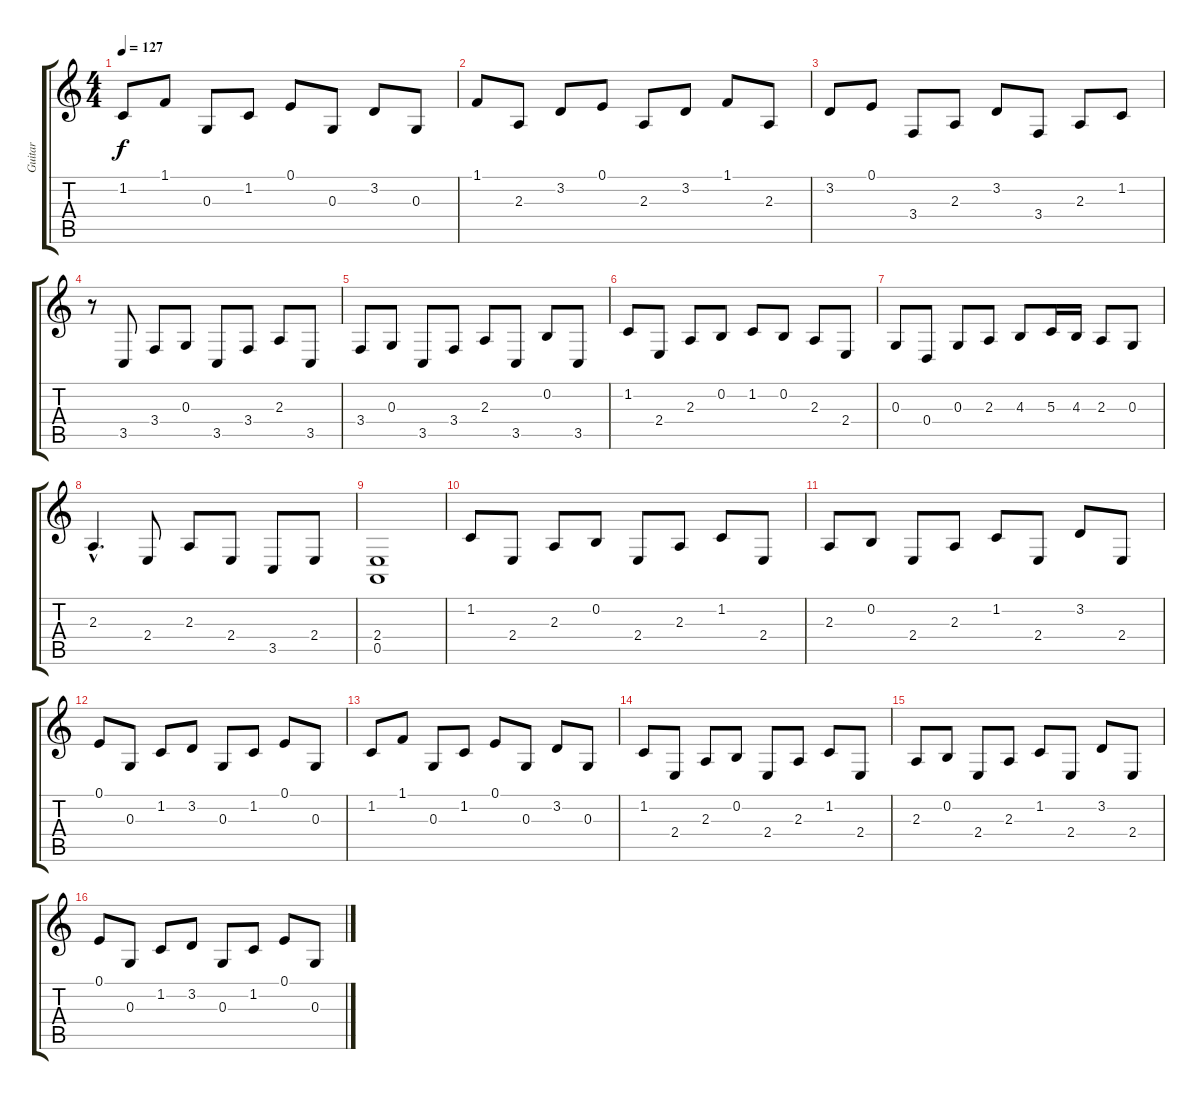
\track ("Guitar " "Guitar ") {instrument harpsichord}
\staff {score tabs}
\tuning (E4 B3 G3 D3 A2 E2) {hide}
\ts (4 4)
\tempo 127
\clef g2
\ks c
1.2.8{dy f} 1.1.8 0.3.8 1.2.8 0.1.8 0.3.8 3.2.8 0.3.8 |
1.1.8 2.3.8 3.2.8 0.1.8 2.3.8 3.2.8 1.1.8 2.3.8 |
3.2.8 0.1.8 3.4.8 2.3.8 3.2.8 3.4.8 2.3.8 1.2.8 |
r.8 3.5.8 3.4.8 0.3.8 3.5.8 3.4.8 2.3.8 3.5.8 |
3.4.8 0.3.8 3.5.8 3.4.8 2.3.8 3.5.8 0.2.8 3.5.8 |
1.2.8 2.4.8 2.3.8 0.2.8 1.2.8 0.2.8 2.3.8 2.4.8 |
0.3.8 0.4.8 0.3.8 2.3.8 4.3.8 5.3.16 4.3.16 2.3.8 0.3.8 |
2.3{hac}.4{d} 2.4.8 2.3.8 2.4.8 3.5.8 2.4.8 |
(2.4 0.5).1 |
1.2.8 2.4.8 2.3.8 0.2.8 2.4.8 2.3.8 1.2.8 2.4.8 |
2.3.8 0.2.8 2.4.8 2.3.8 1.2.8 2.4.8 3.2.8 2.4.8 |
0.1.8 0.3.8 1.2.8 3.2.8 0.3.8 1.2.8 0.1.8 0.3.8 |
1.2.8 1.1.8 0.3.8 1.2.8 0.1.8 0.3.8 3.2.8 0.3.8 |
1.2.8 2.4.8 2.3.8 0.2.8 2.4.8 2.3.8 1.2.8 2.4.8 |
2.3.8 0.2.8 2.4.8 2.3.8 1.2.8 2.4.8 3.2.8 2.4.8 |
0.1.8 0.3.8 1.2.8 3.2.8 0.3.8 1.2.8 0.1.8 0.3.8
